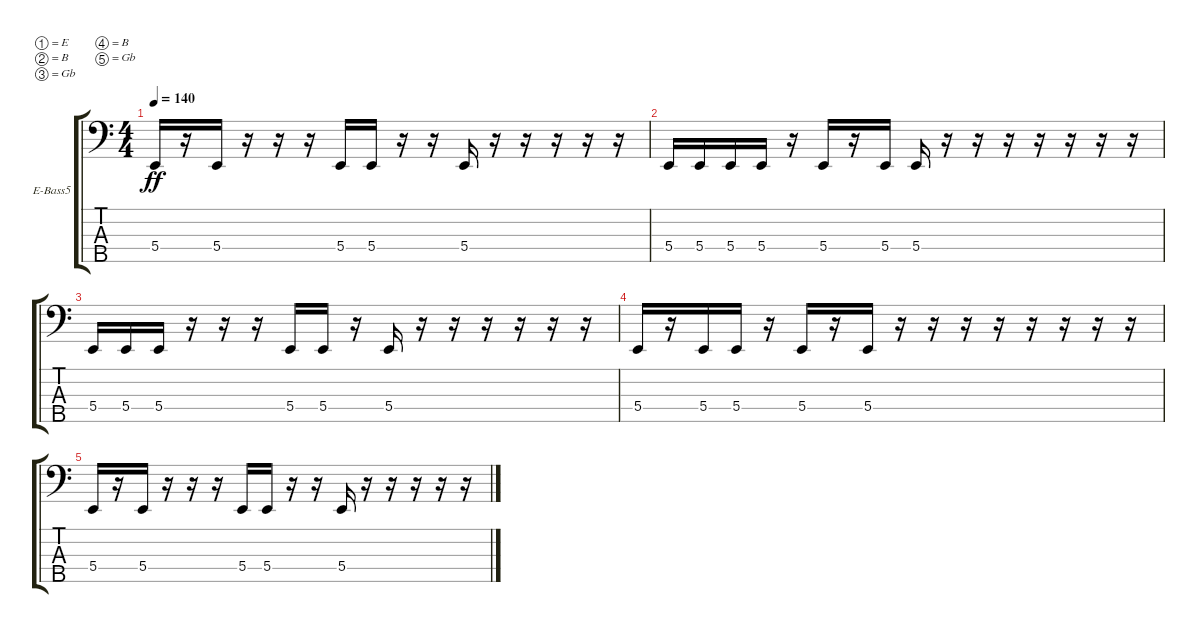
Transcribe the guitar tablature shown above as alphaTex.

\defaultSystemsLayout 4
\bracketExtendMode groupsimilarinstruments
\firstSystemTrackNameOrientation horizontal
\otherSystemsTrackNameOrientation horizontal
\track ("Electric Bass" "E-Bass5") {instrument electricbassfinger}
\staff {score tabs}
\tuning (E2 B1 Gb1 B0 Gb0)
\ts (4 4)
\tempo 140
\clef f4
\ks c
5.4.16{dy ff} r.16 5.4.16 r.16 r.16 r.16 5.4.16 5.4.16 r.16 r.16 5.4.16 r.16 r.16 r.16 r.16 r.16 |
5.4.16 5.4.16 5.4.16 5.4.16 r.16 5.4.16 r.16 5.4.16 5.4.16 r.16 r.16 r.16 r.16 r.16 r.16 r.16 |
5.4.16 5.4.16 5.4.16 r.16 r.16 r.16 5.4.16 5.4.16 r.16 5.4.16 r.16 r.16 r.16 r.16 r.16 r.16 |
5.4.16 r.16 5.4.16 5.4.16 r.16 5.4.16 r.16 5.4.16 r.16 r.16 r.16 r.16 r.16 r.16 r.16 r.16 |
5.4.16 r.16 5.4.16 r.16 r.16 r.16 5.4.16 5.4.16 r.16 r.16 5.4.16 r.16 r.16 r.16 r.16 r.16
